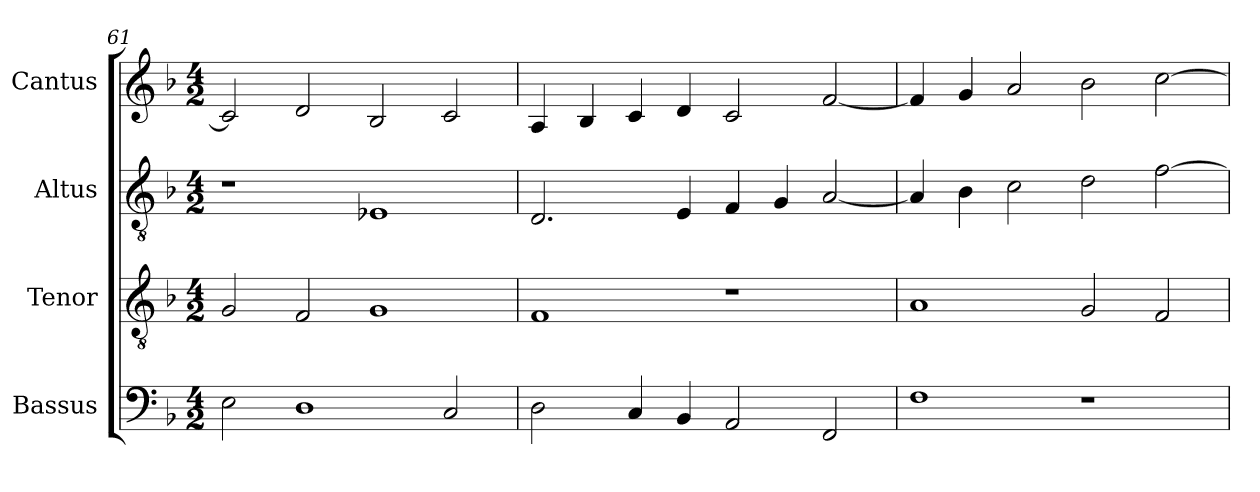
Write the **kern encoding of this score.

**kern	**kern	**kern	**kern
*part4	*part3	*part2	*part1
*staff4	*staff3	*staff2	*staff1
*I"Bassus	*I"Tenor	*I"Altus	*I"Cantus
*clefF4	*clefGv2	*clefGv2	*clefG2
*k[b-]	*k[b-]	*k[b-]	*k[b-]
*F:	*F:	*F:	*F:
*M4/2	*M4/2	*M4/2	*M4/2
=61	=61	=61	=61
2E\	2G/	1r	2c/]
1D	2F/	.	2d/
.	1G	1E-X	2B-/
2C/	.	.	2c/
=62	=62	=62	=62
2D\	1F	2.D/	4A/
.	.	.	4B-/
4C/	.	.	4c/
4BB-/	.	4E/	4d/
2AA/	1r	4F/	2c/
.	.	4G/	.
2FF/	.	[<2A/	[<2f/
=63	=63	=63	=63
1F	1A	4A/]	4f/]
.	.	4B-\	4g/
.	.	2c\	2a/
1r	2G/	2d\	2b-\
.	2F/	[>2f\	[>2cc\
=	=	=	=
*-	*-	*-	*-
